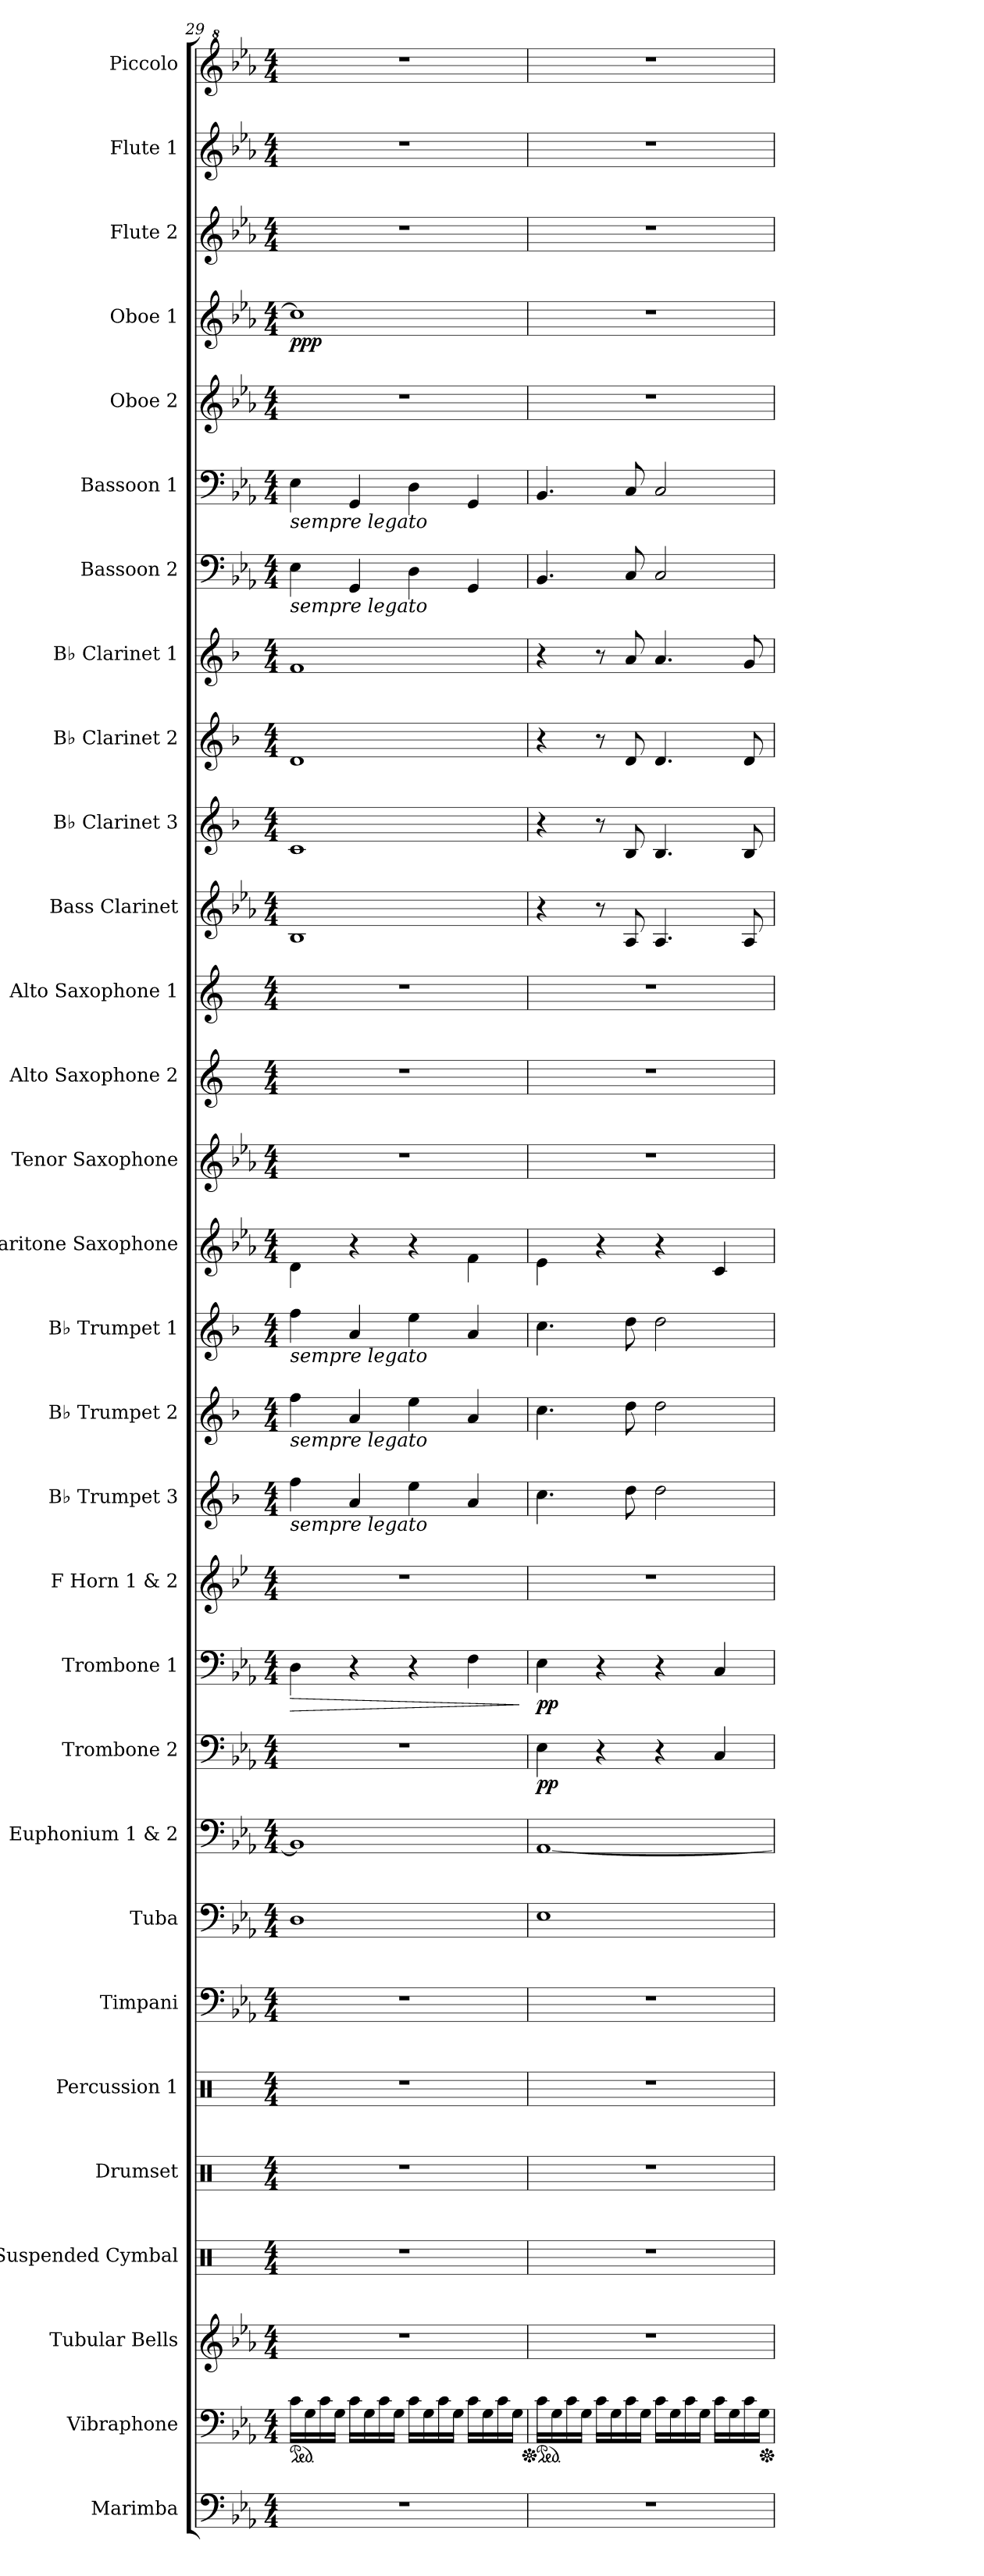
**kern	**kern	**kern	**kern	**kern	**kern	**kern	**kern	**kern	**kern	**dynam	**kern	**dynam	**kern	**kern	**kern	**kern	**kern	**kern	**kern	**kern	**kern	**kern	**kern	**kern	**kern	**kern	**kern	**kern	**dynam	**kern	**kern	**kern
*part30	*part29	*part28	*part27	*part26	*part25	*part24	*part23	*part22	*part21	*part21	*part20	*part20	*part19	*part18	*part17	*part16	*part15	*part14	*part13	*part12	*part11	*part10	*part9	*part8	*part7	*part6	*part5	*part4	*part4	*part3	*part2	*part1
*staff30	*staff29	*staff28	*staff27	*staff26	*staff25	*staff24	*staff23	*staff22	*staff21	*staff21	*staff20	*staff20	*staff19	*staff18	*staff17	*staff16	*staff15	*staff14	*staff13	*staff12	*staff11	*staff10	*staff9	*staff8	*staff7	*staff6	*staff5	*staff4	*staff4	*staff3	*staff2	*staff1
*I"Marimba	*I"Vibraphone	*I"Tubular Bells	*I"Suspended Cymbal	*I"Drumset	*I"Percussion 1	*I"Timpani	*I"Tuba	*I"Euphonium 1 &amp; 2	*I"Trombone 2	*	*I"Trombone 1	*	*I"F Horn 1 &amp; 2	*I"B♭ Trumpet 3	*I"B♭ Trumpet 2	*I"B♭ Trumpet 1	*I"Baritone Saxophone	*I"Tenor Saxophone	*I"Alto Saxophone 2	*I"Alto Saxophone 1	*I"Bass Clarinet	*I"B♭ Clarinet 3	*I"B♭ Clarinet 2	*I"B♭ Clarinet 1	*I"Bassoon 2	*I"Bassoon 1	*I"Oboe 2	*I"Oboe 1	*	*I"Flute 2	*I"Flute 1	*I"Piccolo
*I'Mrm.	*I'Vib.	*I'Tu. Be.	*I'Sus. Cym.	*I'Drs.	*I'Perc. 1	*I'Timp.	*I'Tba.	*I'Euph. 1 &amp; 2	*I'Tbn. 2	*	*I'Tbn. 1	*	*I'F Hn. 1 2	*I'B♭ Tpt. 3	*I'B♭ Tpt. 2	*I'B♭ Tpt. 1	*I'Bar. Sax.	*I'T. Sax.	*I'A. Sax. 2	*I'A. Sax. 1	*I'B. Cl.	*I'B♭ Cl. 3	*I'B♭ Cl. 2	*I'B♭ Cl. 1	*I'Bsn. 2	*I'Bsn. 1	*I'Ob. 2	*I'Ob. 1	*	*I'Fl. 2	*I'Fl. 1	*I'Picc.
*clefF4	*clefF4	*clefG2	*clefX	*clefX	*clefX	*clefF4	*clefF4	*clefF4	*clefF4	*	*clefF4	*	*clefG2	*clefG2	*clefG2	*clefG2	*clefG2	*clefG2	*clefG2	*clefG2	*clefG2	*clefG2	*clefG2	*clefG2	*clefF4	*clefF4	*clefG2	*clefG2	*	*clefG2	*clefG2	*clefG^2
*	*	*	*	*	*	*	*	*	*	*	*	*	*ITrd4c7	*ITrd1c2	*ITrd1c2	*ITrd1c2	*ITrd12c21	*ITrd8c14	*ITrd5c9	*ITrd5c9	*ITrd8c14	*ITrd1c2	*ITrd1c2	*ITrd1c2	*	*	*	*	*	*	*	*ITrd-7c-12
*k[b-e-a-]	*k[b-e-a-]	*k[b-e-a-]	*k[]	*k[]	*k[]	*k[b-e-a-]	*k[b-e-a-]	*k[b-e-a-]	*k[b-e-a-]	*	*k[b-e-a-]	*	*k[b-e-a-]	*k[b-e-a-]	*k[b-e-a-]	*k[b-e-a-]	*k[b-e-a-]	*k[b-e-a-]	*k[b-e-a-]	*k[b-e-a-]	*k[b-e-a-]	*k[b-e-a-]	*k[b-e-a-]	*k[b-e-a-]	*k[b-e-a-]	*k[b-e-a-]	*k[b-e-a-]	*k[b-e-a-]	*	*k[b-e-a-]	*k[b-e-a-]	*k[b-e-a-]
*M4/4	*M4/4	*M4/4	*M4/4	*M4/4	*M4/4	*M4/4	*M4/4	*M4/4	*M4/4	*	*M4/4	*	*M4/4	*M4/4	*M4/4	*M4/4	*M4/4	*M4/4	*M4/4	*M4/4	*M4/4	*M4/4	*M4/4	*M4/4	*M4/4	*M4/4	*M4/4	*M4/4	*	*M4/4	*M4/4	*M4/4
*	*ped	*	*	*	*	*	*	*	*	*	*	*	*	*	*	*	*	*	*	*	*	*	*	*	*	*	*	*	*	*	*	*
=29	=29	=29	=29	=29	=29	=29	=29	=29	=29	=29	=29	=29	=29	=29	=29	=29	=29	=29	=29	=29	=29	=29	=29	=29	=29	=29	=29	=29	=29	=29	=29	=29
!	!	!	!	!	!	!	!	!	!	!	!	!	!	!	!	!	!	!	!	!	!	!	!	!	!	!LO:TX:b:i:t=sempre legato	!	!	!	!	!	!
!	!	!	!	!	!	!	!	!	!	!	!	!	!	!	!	!	!	!	!	!	!	!	!	!	!LO:TX:b:i:t=sempre legato	!	!	!	!	!	!	!
!	!	!	!	!	!	!	!	!	!	!	!	!	!	!	!	!LO:TX:b:i:t=sempre legato	!	!	!	!	!	!	!	!	!	!	!	!	!	!	!	!
!	!	!	!	!	!	!	!	!	!	!	!	!	!	!	!LO:TX:b:i:t=sempre legato	!	!	!	!	!	!	!	!	!	!	!	!	!	!	!	!	!
!	!	!	!	!	!	!	!	!	!	!	!	!	!	!LO:TX:b:i:t=sempre legato	!	!	!	!	!	!	!	!	!	!	!	!	!	!	!	!	!	!
!	!	!	!	!	!	!	!	!	!	!	!	!LO:HP:b	!	!	!	!	!	!	!	!	!	!	!	!	!	!	!	!	!LO:DY:b	!	!	!
1r	16c\LL	1r	1r	1r	1r	1r	1D	1BB-]	1r	.	4D\	>	1r	4ee-\	4ee-\	4ee-\	4D\	1r	1r	1r	1BB-	1B-	1c	1e-	4E-\	4E-\	1r	1cc]	ppp	1r	1r	1r
.	16G\	.	.	.	.	.	.	.	.	.	.	.	.	.	.	.	.	.	.	.	.	.	.	.	.	.	.	.	.	.	.	.
.	16c\	.	.	.	.	.	.	.	.	.	.	.	.	.	.	.	.	.	.	.	.	.	.	.	.	.	.	.	.	.	.	.
.	16G\JJ	.	.	.	.	.	.	.	.	.	.	.	.	.	.	.	.	.	.	.	.	.	.	.	.	.	.	.	.	.	.	.
.	16c\LL	.	.	.	.	.	.	.	.	.	4r	.	.	4g/	4g/	4g/	4r	.	.	.	.	.	.	.	4GG/	4GG/	.	.	.	.	.	.
.	16G\	.	.	.	.	.	.	.	.	.	.	.	.	.	.	.	.	.	.	.	.	.	.	.	.	.	.	.	.	.	.	.
.	16c\	.	.	.	.	.	.	.	.	.	.	.	.	.	.	.	.	.	.	.	.	.	.	.	.	.	.	.	.	.	.	.
.	16G\JJ	.	.	.	.	.	.	.	.	.	.	.	.	.	.	.	.	.	.	.	.	.	.	.	.	.	.	.	.	.	.	.
.	16c\LL	.	.	.	.	.	.	.	.	.	4r	.	.	4dd\	4dd\	4dd\	4r	.	.	.	.	.	.	.	4D\	4D\	.	.	.	.	.	.
.	16G\	.	.	.	.	.	.	.	.	.	.	.	.	.	.	.	.	.	.	.	.	.	.	.	.	.	.	.	.	.	.	.
.	16c\	.	.	.	.	.	.	.	.	.	.	.	.	.	.	.	.	.	.	.	.	.	.	.	.	.	.	.	.	.	.	.
.	16G\JJ	.	.	.	.	.	.	.	.	.	.	.	.	.	.	.	.	.	.	.	.	.	.	.	.	.	.	.	.	.	.	.
.	16c\LL	.	.	.	.	.	.	.	.	.	4F\	.	.	4g/	4g/	4g/	4F\	.	.	.	.	.	.	.	4GG/	4GG/	.	.	.	.	.	.
.	16G\	.	.	.	.	.	.	.	.	.	.	.	.	.	.	.	.	.	.	.	.	.	.	.	.	.	.	.	.	.	.	.
.	16c\	.	.	.	.	.	.	.	.	.	.	.	.	.	.	.	.	.	.	.	.	.	.	.	.	.	.	.	.	.	.	.
.	16G\JJ	.	.	.	.	.	.	.	.	.	.	.	.	.	.	.	.	.	.	.	.	.	.	.	.	.	.	.	.	.	.	.
.	.	.	.	.	.	.	.	.	.	.	.	]	.	.	.	.	.	.	.	.	.	.	.	.	.	.	.	.	.	.	.	.
=30	=30	=30	=30	=30	=30	=30	=30	=30	=30	=30	=30	=30	=30	=30	=30	=30	=30	=30	=30	=30	=30	=30	=30	=30	=30	=30	=30	=30	=30	=30	=30	=30
*	*Xped	*	*	*	*	*	*	*	*	*	*	*	*	*	*	*	*	*	*	*	*	*	*	*	*	*	*	*	*	*	*	*
*	*ped	*	*	*	*	*	*	*	*	*	*	*	*	*	*	*	*	*	*	*	*	*	*	*	*	*	*	*	*	*	*	*
!	!	!	!	!	!	!	!	!	!	!LO:DY:b	!	!LO:DY:b	!	!	!	!	!	!	!	!	!	!	!	!	!	!	!	!	!	!	!	!
1r	16c\LL	1r	1r	1r	1r	1r	1E-	[1AA-	4E-\	pp	4E-\	pp	1r	4.b-\	4.b-\	4.b-\	4E-\	1r	1r	1r	4r	4r	4r	4r	4.BB-/	4.BB-/	1r	1r	.	1r	1r	1r
.	16G\	.	.	.	.	.	.	.	.	.	.	.	.	.	.	.	.	.	.	.	.	.	.	.	.	.	.	.	.	.	.	.
.	16c\	.	.	.	.	.	.	.	.	.	.	.	.	.	.	.	.	.	.	.	.	.	.	.	.	.	.	.	.	.	.	.
.	16G\JJ	.	.	.	.	.	.	.	.	.	.	.	.	.	.	.	.	.	.	.	.	.	.	.	.	.	.	.	.	.	.	.
.	16c\LL	.	.	.	.	.	.	.	4r	.	4r	.	.	.	.	.	4r	.	.	.	8r	8r	8r	8r	.	.	.	.	.	.	.	.
.	16G\	.	.	.	.	.	.	.	.	.	.	.	.	.	.	.	.	.	.	.	.	.	.	.	.	.	.	.	.	.	.	.
.	16c\	.	.	.	.	.	.	.	.	.	.	.	.	8cc\	8cc\	8cc\	.	.	.	.	8AA-/	8A-/	8c/	8g/	8C/	8C/	.	.	.	.	.	.
.	16G\JJ	.	.	.	.	.	.	.	.	.	.	.	.	.	.	.	.	.	.	.	.	.	.	.	.	.	.	.	.	.	.	.
.	16c\LL	.	.	.	.	.	.	.	4r	.	4r	.	.	2cc\	2cc\	2cc\	4r	.	.	.	4.AA-/	4.A-/	4.c/	4.g/	2C/	2C/	.	.	.	.	.	.
.	16G\	.	.	.	.	.	.	.	.	.	.	.	.	.	.	.	.	.	.	.	.	.	.	.	.	.	.	.	.	.	.	.
.	16c\	.	.	.	.	.	.	.	.	.	.	.	.	.	.	.	.	.	.	.	.	.	.	.	.	.	.	.	.	.	.	.
.	16G\JJ	.	.	.	.	.	.	.	.	.	.	.	.	.	.	.	.	.	.	.	.	.	.	.	.	.	.	.	.	.	.	.
.	16c\LL	.	.	.	.	.	.	.	4C/	.	4C/	.	.	.	.	.	4C/	.	.	.	.	.	.	.	.	.	.	.	.	.	.	.
.	16G\	.	.	.	.	.	.	.	.	.	.	.	.	.	.	.	.	.	.	.	.	.	.	.	.	.	.	.	.	.	.	.
.	16c\	.	.	.	.	.	.	.	.	.	.	.	.	.	.	.	.	.	.	.	8AA-/	8A-/	8c/	8f/	.	.	.	.	.	.	.	.
.	16G\JJ	.	.	.	.	.	.	.	.	.	.	.	.	.	.	.	.	.	.	.	.	.	.	.	.	.	.	.	.	.	.	.
*	*Xped	*	*	*	*	*	*	*	*	*	*	*	*	*	*	*	*	*	*	*	*	*	*	*	*	*	*	*	*	*	*	*
=	=	=	=	=	=	=	=	=	=	=	=	=	=	=	=	=	=	=	=	=	=	=	=	=	=	=	=	=	=	=	=	=
*-	*-	*-	*-	*-	*-	*-	*-	*-	*-	*-	*-	*-	*-	*-	*-	*-	*-	*-	*-	*-	*-	*-	*-	*-	*-	*-	*-	*-	*-	*-	*-	*-
